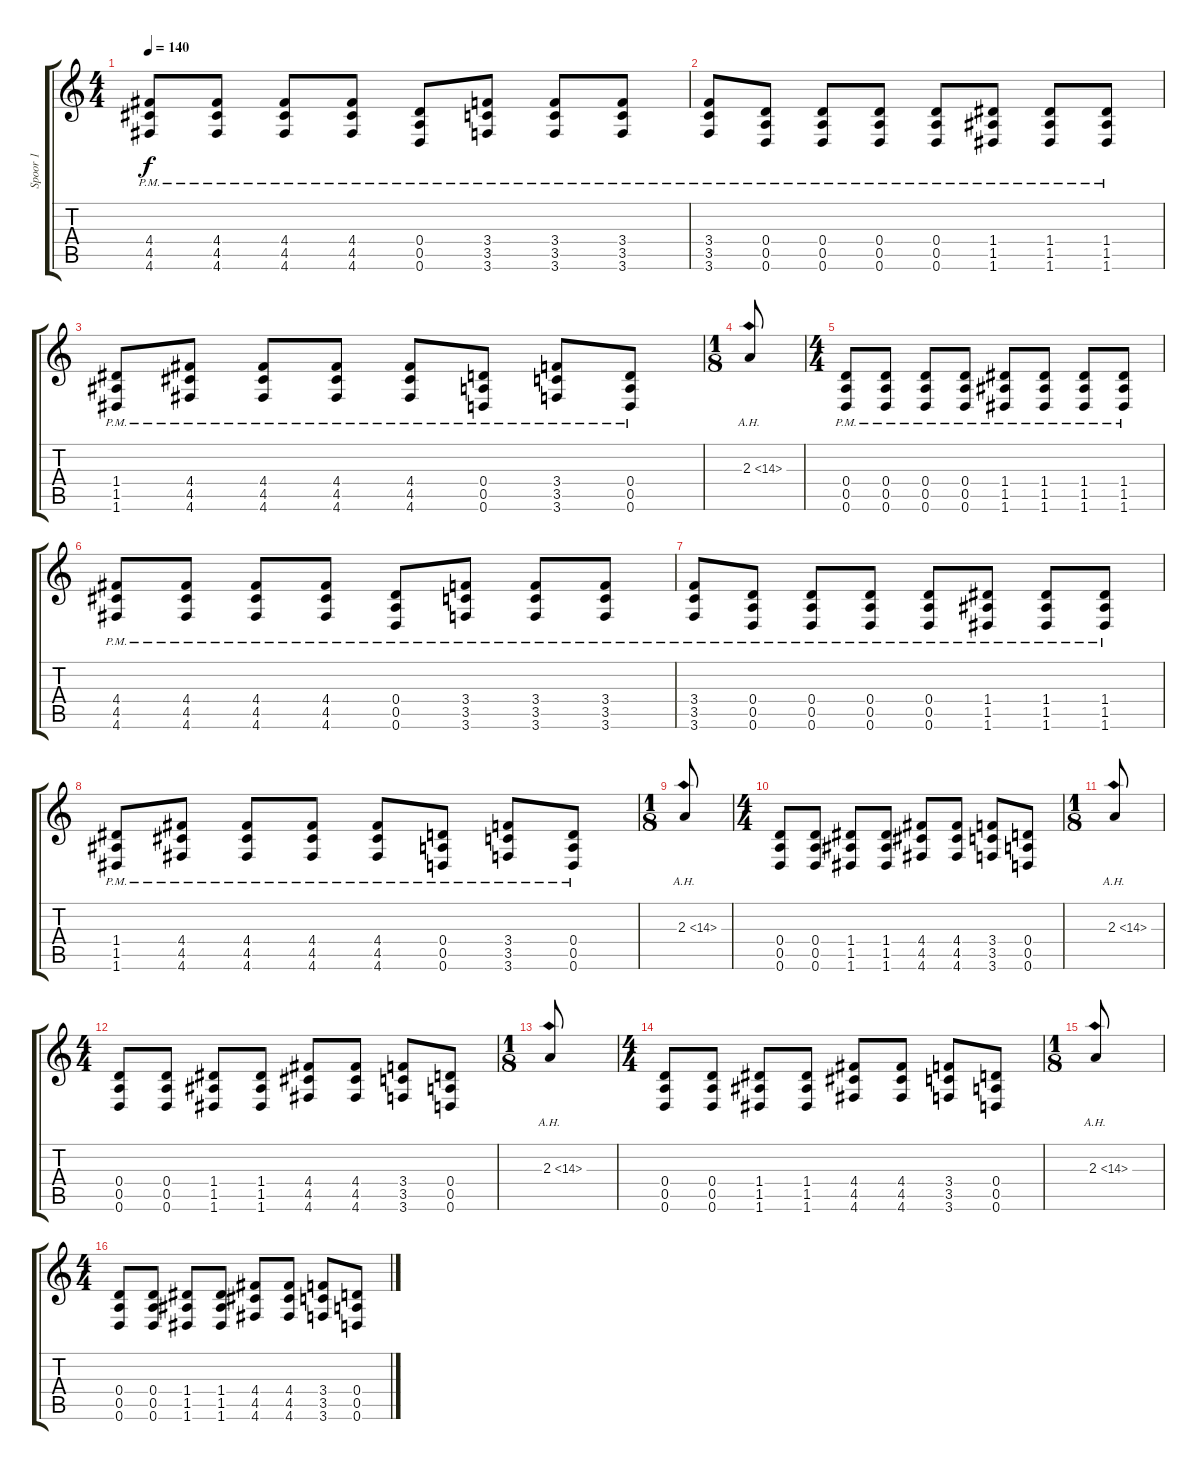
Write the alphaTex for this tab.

\track ("Spoor 1" "Spoor 1") {instrument distortionguitar}
\staff {score tabs}
\tuning (E4 B3 G3 D3 A2 D2) {hide}
\ts (4 4)
\tempo 140
\clef g2
\ks c
(4.4{pm} 4.5{pm} 4.6{pm}).8{dy f} (4.4{pm} 4.5{pm} 4.6{pm}).8 (4.4{pm} 4.5{pm} 4.6{pm}).8 (4.4{pm} 4.5{pm} 4.6{pm}).8 (0.4{pm} 0.5{pm} 0.6{pm}).8 (3.4{pm} 3.5{pm} 3.6{pm}).8 (3.4{pm} 3.5{pm} 3.6{pm}).8 (3.4{pm} 3.5{pm} 3.6{pm}).8 |
(3.4{pm} 3.5{pm} 3.6{pm}).8 (0.4{pm} 0.5{pm} 0.6{pm}).8 (0.4{pm} 0.5{pm} 0.6{pm}).8 (0.4{pm} 0.5{pm} 0.6{pm}).8 (0.4{pm} 0.5{pm} 0.6{pm}).8 (1.4{pm} 1.5{pm} 1.6{pm}).8 (1.4{pm} 1.5{pm} 1.6{pm}).8 (1.4{pm} 1.5{pm} 1.6{pm}).8 |
(1.4{pm} 1.5{pm} 1.6{pm}).8 (4.4{pm} 4.5{pm} 4.6{pm}).8 (4.4{pm} 4.5{pm} 4.6{pm}).8 (4.4{pm} 4.5{pm} 4.6{pm}).8 (4.4{pm} 4.5{pm} 4.6{pm}).8 (0.4{pm} 0.5{pm} 0.6{pm}).8 (3.4{pm} 3.5{pm} 3.6{pm}).8 (0.4{pm} 0.5{pm} 0.6{pm}).8 |
\ts (1 8)
2.3{ah 12}.8 |
\ts (4 4)
(0.4{pm} 0.5{pm} 0.6{pm}).8 (0.4{pm} 0.5{pm} 0.6{pm}).8 (0.4{pm} 0.5{pm} 0.6{pm}).8 (0.4{pm} 0.5{pm} 0.6{pm}).8 (1.4{pm} 1.5{pm} 1.6{pm}).8 (1.4{pm} 1.5{pm} 1.6{pm}).8 (1.4{pm} 1.5{pm} 1.6{pm}).8 (1.4{pm} 1.5{pm} 1.6{pm}).8 |
(4.4{pm} 4.5{pm} 4.6{pm}).8 (4.4{pm} 4.5{pm} 4.6{pm}).8 (4.4{pm} 4.5{pm} 4.6{pm}).8 (4.4{pm} 4.5{pm} 4.6{pm}).8 (0.4{pm} 0.5{pm} 0.6{pm}).8 (3.4{pm} 3.5{pm} 3.6{pm}).8 (3.4{pm} 3.5{pm} 3.6{pm}).8 (3.4{pm} 3.5{pm} 3.6{pm}).8 |
(3.4{pm} 3.5{pm} 3.6{pm}).8 (0.4{pm} 0.5{pm} 0.6{pm}).8 (0.4{pm} 0.5{pm} 0.6{pm}).8 (0.4{pm} 0.5{pm} 0.6{pm}).8 (0.4{pm} 0.5{pm} 0.6{pm}).8 (1.4{pm} 1.5{pm} 1.6{pm}).8 (1.4{pm} 1.5{pm} 1.6{pm}).8 (1.4{pm} 1.5{pm} 1.6{pm}).8 |
(1.4{pm} 1.5{pm} 1.6{pm}).8 (4.4{pm} 4.5{pm} 4.6{pm}).8 (4.4{pm} 4.5{pm} 4.6{pm}).8 (4.4{pm} 4.5{pm} 4.6{pm}).8 (4.4{pm} 4.5{pm} 4.6{pm}).8 (0.4{pm} 0.5{pm} 0.6{pm}).8 (3.4{pm} 3.5{pm} 3.6{pm}).8 (0.4{pm} 0.5{pm} 0.6{pm}).8 |
\ts (1 8)
2.3{ah 12}.8 |
\ts (4 4)
(0.4 0.5 0.6).8 (0.4 0.5 0.6).8 (1.4 1.5 1.6).8 (1.4 1.5 1.6).8 (4.4 4.5 4.6).8 (4.4 4.5 4.6).8 (3.4 3.5 3.6).8 (0.4 0.5 0.6).8 |
\ts (1 8)
2.3{ah 12}.8 |
\ts (4 4)
(0.4 0.5 0.6).8 (0.4 0.5 0.6).8 (1.4 1.5 1.6).8 (1.4 1.5 1.6).8 (4.4 4.5 4.6).8 (4.4 4.5 4.6).8 (3.4 3.5 3.6).8 (0.4 0.5 0.6).8 |
\ts (1 8)
2.3{ah 12}.8 |
\ts (4 4)
(0.4 0.5 0.6).8 (0.4 0.5 0.6).8 (1.4 1.5 1.6).8 (1.4 1.5 1.6).8 (4.4 4.5 4.6).8 (4.4 4.5 4.6).8 (3.4 3.5 3.6).8 (0.4 0.5 0.6).8 |
\ts (1 8)
2.3{ah 12}.8 |
\ts (4 4)
(0.4 0.5 0.6).8 (0.4 0.5 0.6).8 (1.4 1.5 1.6).8 (1.4 1.5 1.6).8 (4.4 4.5 4.6).8 (4.4 4.5 4.6).8 (3.4 3.5 3.6).8 (0.4 0.5 0.6).8
